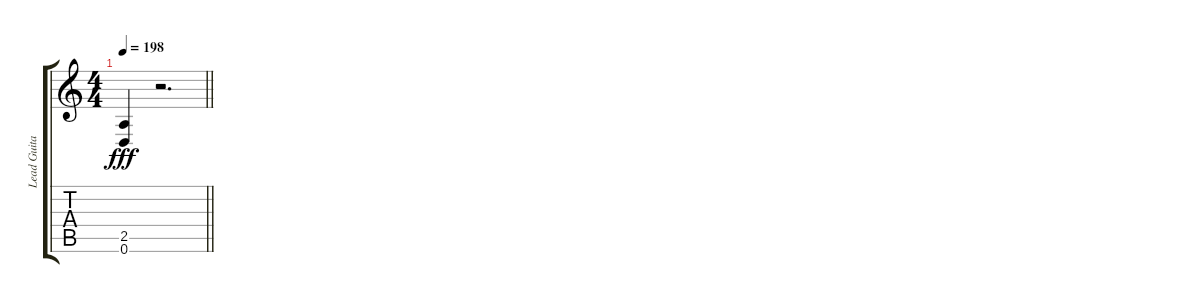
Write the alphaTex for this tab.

\track ("Lead Guitar" "Lead Guita") {instrument distortionguitar}
\staff {score tabs}
\tuning (D4 A3 F3 C3 G2 D2) {hide}
\ts (4 4)
\tempo 198
\clef g2
\barLineRight lightlight
\ks c
(2.5{t} 0.6{t}).4{dy fff} r.2{d}
